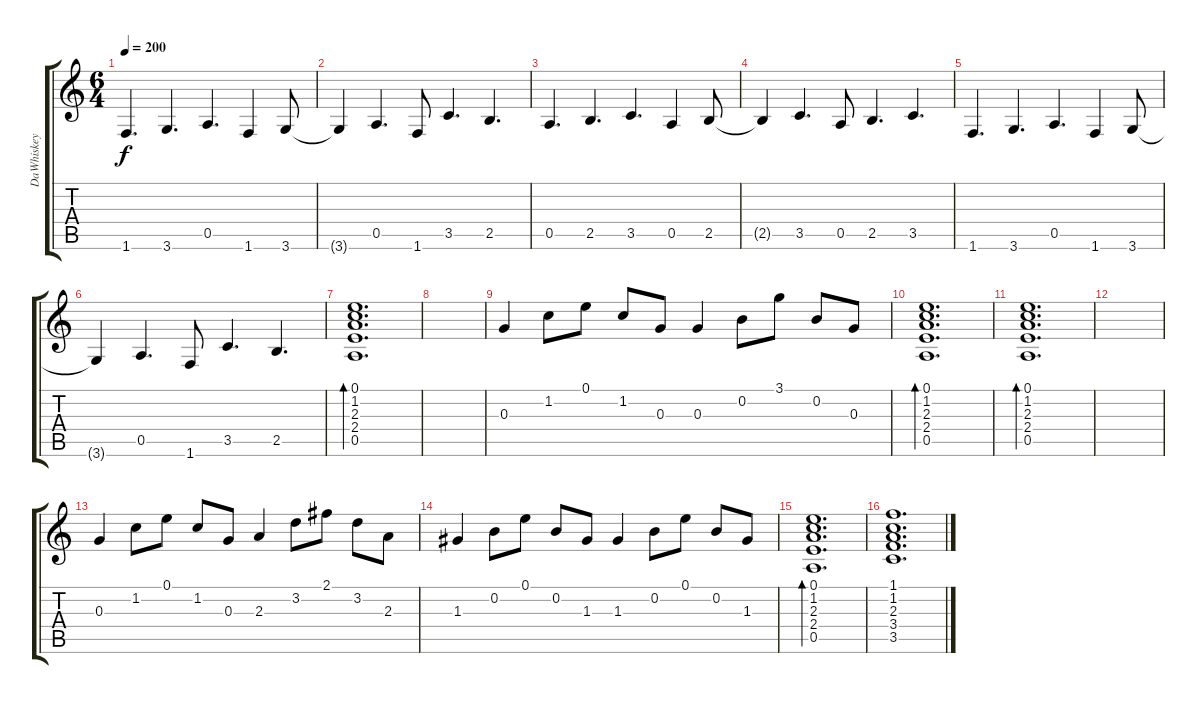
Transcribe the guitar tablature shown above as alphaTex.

\track ("DaWhiskey" "DaWhiskey") {instrument acousticguitarsteel}
\staff {score tabs}
\tuning (E4 B3 G3 D3 A2 E2) {hide}
\ts (6 4)
\tempo 200
\clef g2
\ks c
1.6.4{d dy f} 3.6.4{d} 0.5.4{d} 1.6.4 3.6.8 |
3.6{t}.4 0.5.4{d} 1.6.8 3.5.4{d} 2.5.4{d} |
0.5.4{d} 2.5.4{d} 3.5.4{d} 0.5.4 2.5.8 |
2.5{t}.4 3.5.4{d} 0.5.8 2.5.4{d} 3.5.4{d} |
1.6.4{d} 3.6.4{d} 0.5.4{d} 1.6.4 3.6.8 |
3.6{t}.4 0.5.4{d} 1.6.8 3.5.4{d} 2.5.4{d} |
(0.1 1.2 2.3 2.4 0.5).1{d bd 240} |
|
0.3.4 1.2.8 0.1.8 1.2.8 0.3.8 0.3.4 0.2.8 3.1.8 0.2.8 0.3.8 |
(0.1 1.2 2.3 2.4 0.5).1{d bd 240} |
(0.1 1.2 2.3 2.4 0.5).1{d bd 240} |
|
0.3.4 1.2.8 0.1.8 1.2.8 0.3.8 2.3.4 3.2.8 2.1.8 3.2.8 2.3.8 |
1.3.4 0.2.8 0.1.8 0.2.8 1.3.8 1.3.4 0.2.8 0.1.8 0.2.8 1.3.8 |
(0.1 1.2 2.3 2.4 0.5).1{d bd 240} |
(1.1 1.2 2.3 3.4 3.5).1{d}
